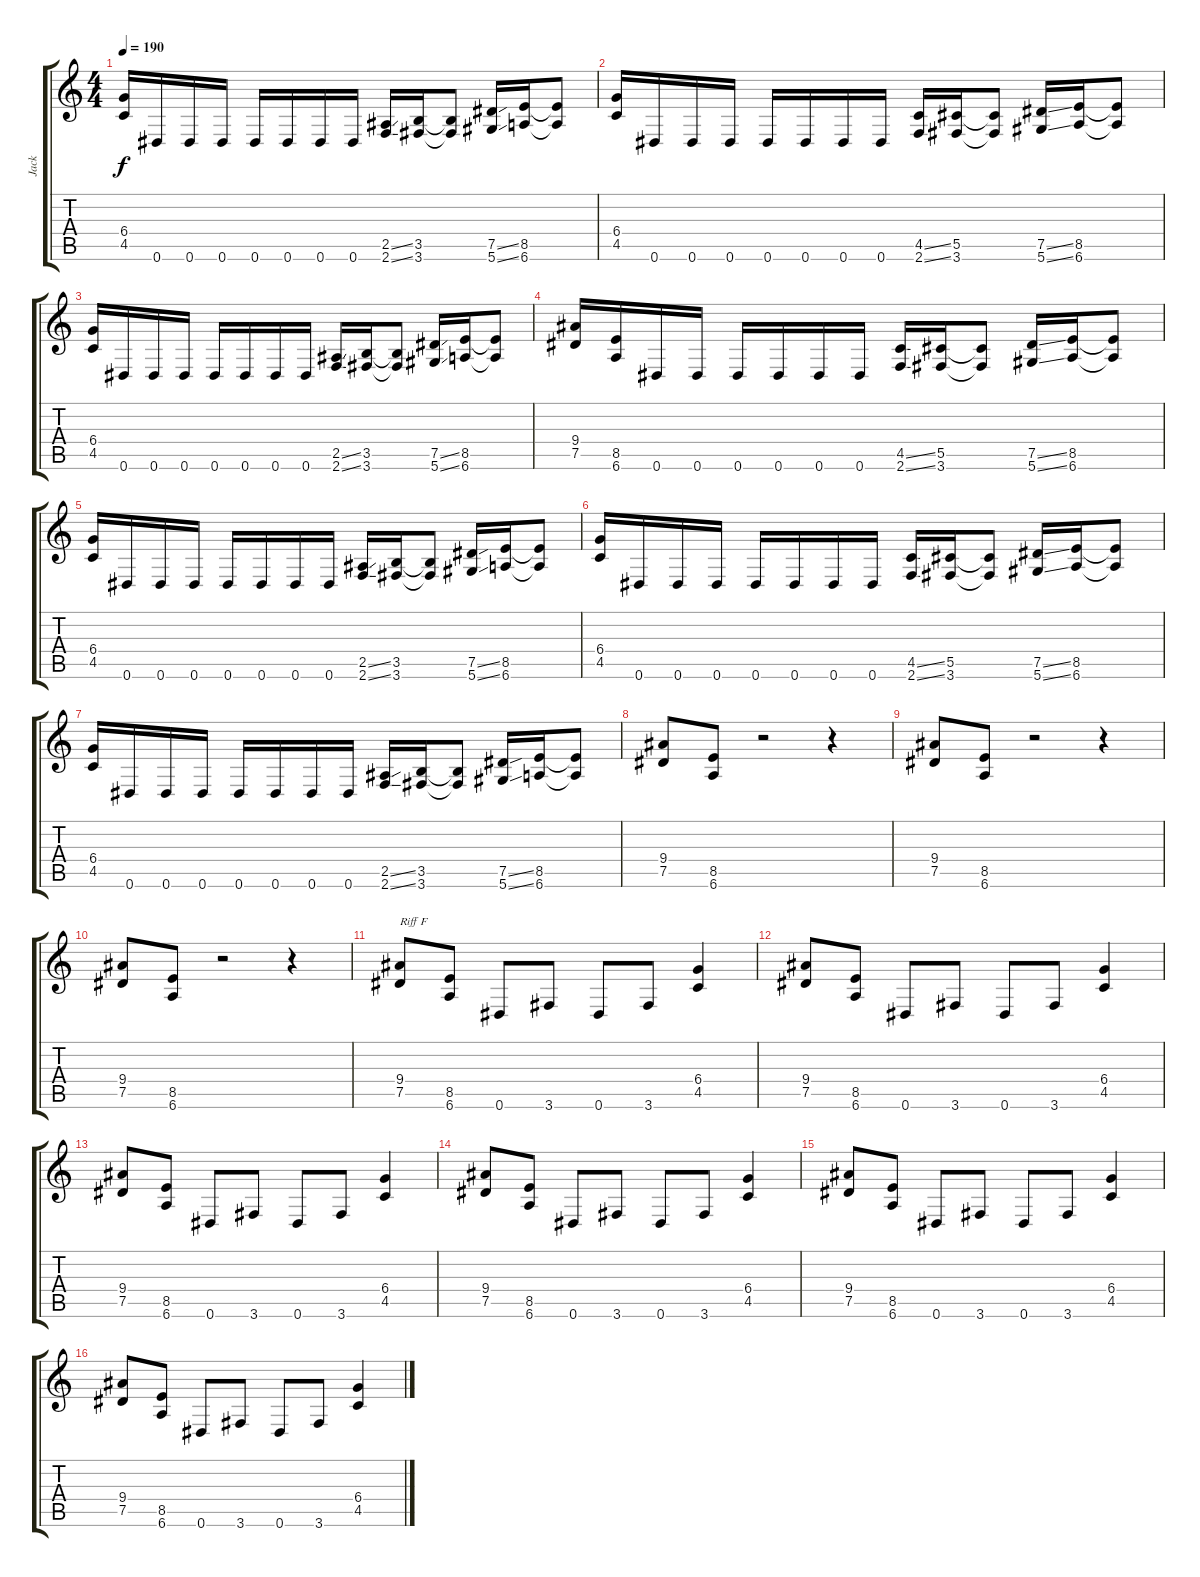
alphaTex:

\track ("Jack" "Jack") {instrument distortionguitar}
\staff {score tabs}
\tuning (Eb4 Bb3 Gb3 Db3 Ab2 Eb2) {hide}
\ts (4 4)
\tempo 190
\clef g2
\ks c
(6.4 4.5).16{dy f} 0.6.16 0.6.16 0.6.16 0.6.16 0.6.16 0.6.16 0.6.16 (2.5{ss} 2.6{ss}).16 (3.5 3.6).16 (3.5{t} 3.6{t}).8 (7.5{ss} 5.6{ss}).16 (8.5 6.6).16 (8.5{t} 6.6{t}).8 |
(6.4 4.5).16 0.6.16 0.6.16 0.6.16 0.6.16 0.6.16 0.6.16 0.6.16 (4.5{ss} 2.6{ss}).16 (5.5 3.6).16 (5.5{t} 3.6{t}).8 (7.5{ss} 5.6{ss}).16 (8.5 6.6).16 (8.5{t} 6.6{t}).8 |
(6.4 4.5).16 0.6.16 0.6.16 0.6.16 0.6.16 0.6.16 0.6.16 0.6.16 (2.5{ss} 2.6{ss}).16 (3.5 3.6).16 (3.5{t} 3.6{t}).8 (7.5{ss} 5.6{ss}).16 (8.5 6.6).16 (8.5{t} 6.6{t}).8 |
(9.4 7.5).16 (8.5 6.6).16 0.6.16 0.6.16 0.6.16 0.6.16 0.6.16 0.6.16 (4.5{ss} 2.6{ss}).16 (5.5 3.6).16 (5.5{t} 3.6{t}).8 (7.5{ss} 5.6{ss}).16 (8.5 6.6).16 (8.5{t} 6.6{t}).8 |
(6.4 4.5).16 0.6.16 0.6.16 0.6.16 0.6.16 0.6.16 0.6.16 0.6.16 (2.5{ss} 2.6{ss}).16 (3.5 3.6).16 (3.5{t} 3.6{t}).8 (7.5{ss} 5.6{ss}).16 (8.5 6.6).16 (8.5{t} 6.6{t}).8 |
(6.4 4.5).16 0.6.16 0.6.16 0.6.16 0.6.16 0.6.16 0.6.16 0.6.16 (4.5{ss} 2.6{ss}).16 (5.5 3.6).16 (5.5{t} 3.6{t}).8 (7.5{ss} 5.6{ss}).16 (8.5 6.6).16 (8.5{t} 6.6{t}).8 |
(6.4 4.5).16 0.6.16 0.6.16 0.6.16 0.6.16 0.6.16 0.6.16 0.6.16 (2.5{ss} 2.6{ss}).16 (3.5 3.6).16 (3.5{t} 3.6{t}).8 (7.5{ss} 5.6{ss}).16 (8.5 6.6).16 (8.5{t} 6.6{t}).8 |
(9.4 7.5).8 (8.5 6.6).8 r.2 r.4 |
(9.4 7.5).8 (8.5 6.6).8 r.2 r.4 |
(9.4 7.5).8 (8.5 6.6).8 r.2 r.4 |
(9.4 7.5).8{txt "Riff F"} (8.5 6.6).8 0.6.8 3.6.8 0.6.8 3.6.8 (6.4 4.5).4 |
(9.4 7.5).8 (8.5 6.6).8 0.6.8 3.6.8 0.6.8 3.6.8 (6.4 4.5).4 |
(9.4 7.5).8 (8.5 6.6).8 0.6.8 3.6.8 0.6.8 3.6.8 (6.4 4.5).4 |
(9.4 7.5).8 (8.5 6.6).8 0.6.8 3.6.8 0.6.8 3.6.8 (6.4 4.5).4 |
(9.4 7.5).8 (8.5 6.6).8 0.6.8 3.6.8 0.6.8 3.6.8 (6.4 4.5).4 |
(9.4 7.5).8 (8.5 6.6).8 0.6.8 3.6.8 0.6.8 3.6.8 (6.4 4.5).4
